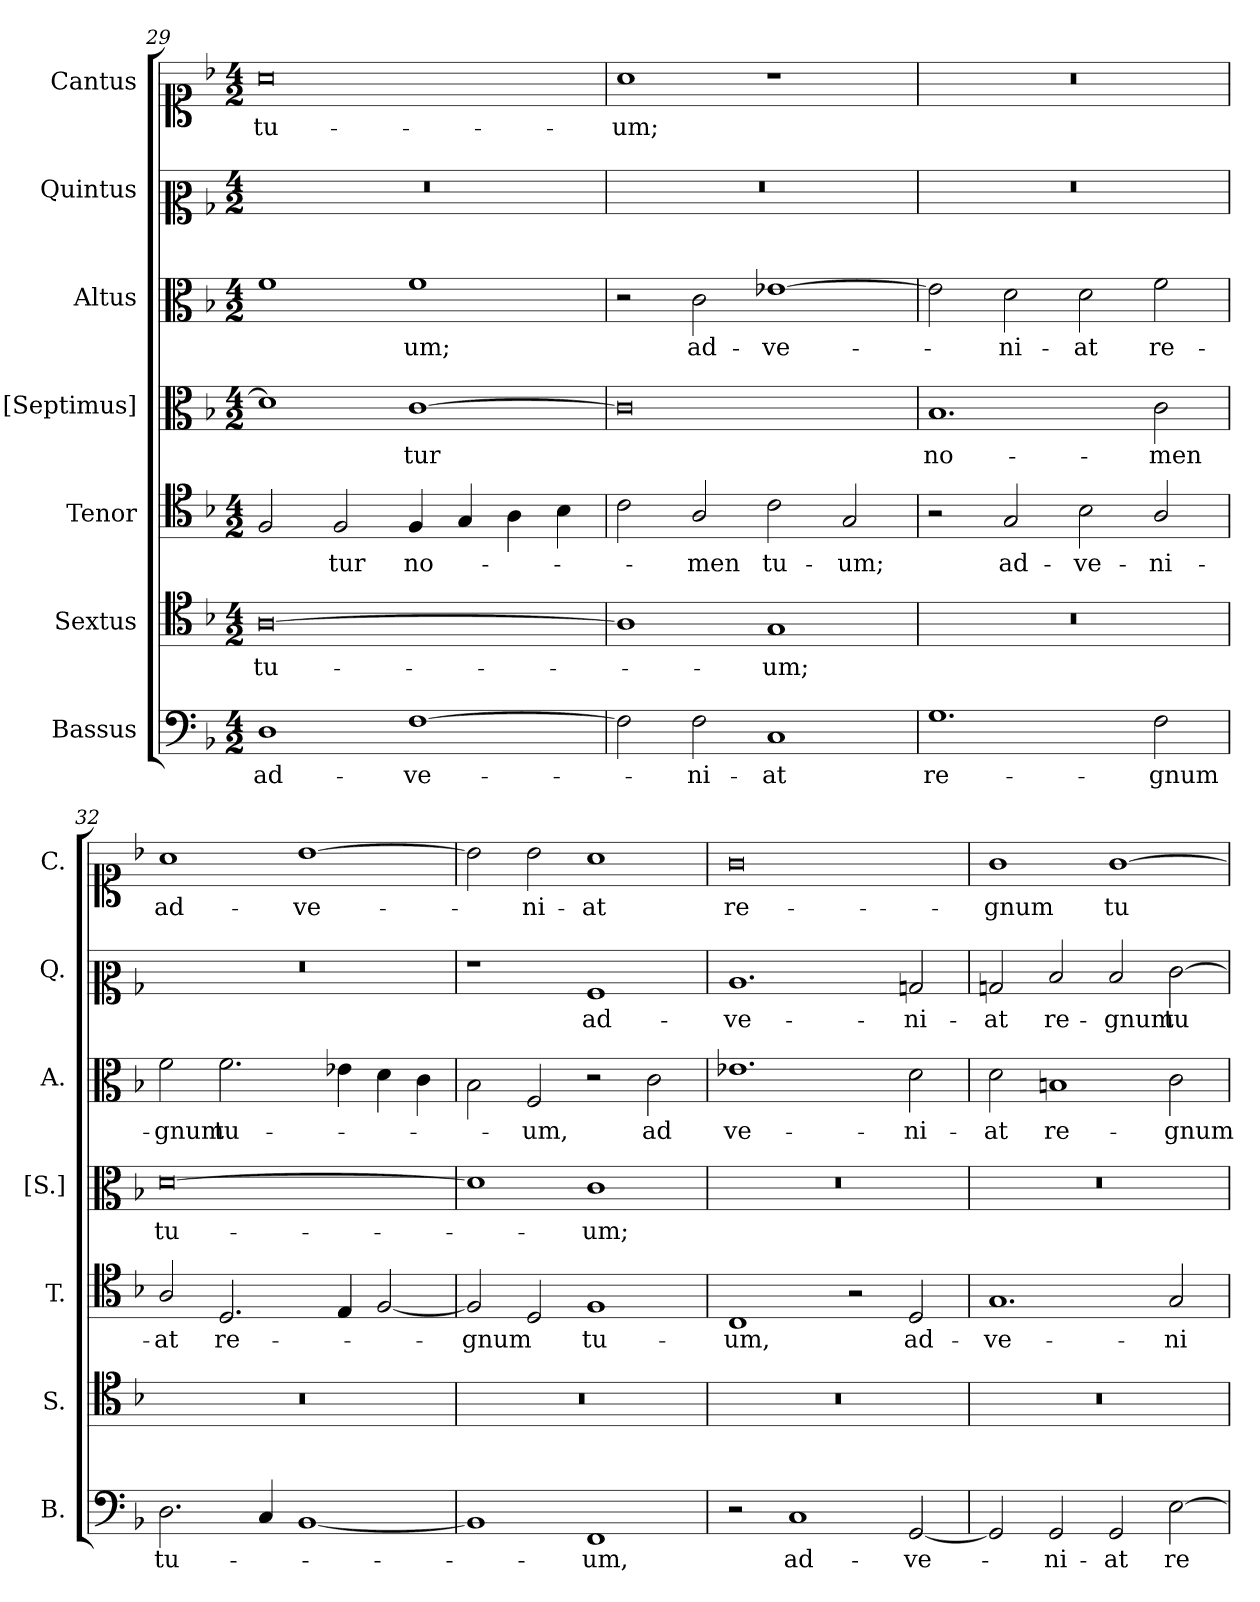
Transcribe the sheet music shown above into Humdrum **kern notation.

**kern	**text	**kern	**text	**kern	**text	**kern	**text	**kern	**text	**kern	**text	**kern	**text
*part7	*part7	*part6	*part6	*part5	*part5	*part4	*part4	*part3	*part3	*part2	*part2	*part1	*part1
*staff7	*staff7	*staff6	*staff6	*staff5	*staff5	*staff4	*staff4	*staff3	*staff3	*staff2	*staff2	*staff1	*staff1
*I"Bassus	*	*I"Sextus	*	*I"Tenor	*	*I"[Septimus]	*	*I"Altus	*	*I"Quintus	*	*I"Cantus	*
*I'B.	*	*I'S.	*	*I'T.	*	*I'[S.]	*	*I'A.	*	*I'Q.	*	*I'C.	*
*clefF4	*	*clefC4	*	*clefC4	*	*clefC3	*	*clefC3	*	*clefC2	*	*clefC1	*
*k[b-]	*	*k[b-]	*	*k[b-]	*	*k[b-]	*	*k[b-]	*	*k[b-]	*	*k[b-]	*
*M4/2	*	*M4/2	*	*M4/2	*	*M4/2	*	*M4/2	*	*M4/2	*	*M4/2	*
=29	=29	=29	=29	=29	=29	=29	=29	=29	=29	=29	=29	=29	=29
1D	ad-	[0A	tu-	2F/	.	1d]	.	1f	.	0r	.	0a	tu-
.	.	.	.	2F/	-tur	.	.	.	.	.	.	.	.
[1F	-ve-	.	.	4F/	no-	[1c	-tur	1f	-um;	.	.	.	.
.	.	.	.	4G/	.	.	.	.	.	.	.	.	.
.	.	.	.	4A\	.	.	.	.	.	.	.	.	.
.	.	.	.	4B-\	.	.	.	.	.	.	.	.	.
=30	=30	=30	=30	=30	=30	=30	=30	=30	=30	=30	=30	=30	=30
2F\]	.	1A]	.	2c\	.	0c]	.	2r	.	0r	.	1a	-um;
2F\	-ni-	.	.	2A/	-men	.	.	2c\	ad-	.	.	.	.
1C	-at	1G	-um;	2c\	tu-	.	.	[1e-X	-ve-	.	.	1r	.
.	.	.	.	2G/	-um;	.	.	.	.	.	.	.	.
=31	=31	=31	=31	=31	=31	=31	=31	=31	=31	=31	=31	=31	=31
1.G	re-	0r	.	2r	.	1.B-	no-	2e-\]	.	0r	.	0r	.
.	.	.	.	2G/	ad-	.	.	2d\	-ni-	.	.	.	.
.	.	.	.	2B-\	-ve-	.	.	2d\	-at	.	.	.	.
2F\	-gnum	.	.	2A/	-ni-	2c\	-men	2f\	re-	.	.	.	.
=32	=32	=32	=32	=32	=32	=32	=32	=32	=32	=32	=32	=32	=32
2.D\	tu-	0r	.	2A/	-at	[0d	tu-	2f\	-gnum	0r	.	1a	ad-
.	.	.	.	2.D/	re-	.	.	2.f\	tu-	.	.	.	.
4C/	.	.	.	.	.	.	.	.	.	.	.	.	.
[1BB-	.	.	.	.	.	.	.	.	.	.	.	[1b-	-ve-
.	.	.	.	4E/	.	.	.	4e-X\	.	.	.	.	.
.	.	.	.	[2F/	.	.	.	4d\	.	.	.	.	.
.	.	.	.	.	.	.	.	4c\	.	.	.	.	.
!!LO:LB:g=z
=33	=33	=33	=33	=33	=33	=33	=33	=33	=33	=33	=33	=33	=33
1BB-]	.	0r	.	2F/]	-gnum	1d]	.	2B-\	.	1r	.	2b-\]	.
.	.	.	.	2D/	.	.	.	2F/	-um,	.	.	2b-\	-ni-
1FF	-um,	.	.	1F	tu-	1c	-um;	2r	.	1A	ad-	1a	-at
.	.	.	.	.	.	.	.	2c\	ad	.	.	.	.
=34	=34	=34	=34	=34	=34	=34	=34	=34	=34	=34	=34	=34	=34
2r	.	0r	.	1C	-um,	0r	.	1.e-X	ve-	1.c	-ve-	0g	re-
1C	ad-	.	.	.	.	.	.	.	.	.	.	.	.
.	.	.	.	2r	.	.	.	.	.	.	.	.	.
[2GG/	-ve-	.	.	2D/	ad-	.	.	2d\	-ni-	2Bn/	-ni-	.	.
=35	=35	=35	=35	=35	=35	=35	=35	=35	=35	=35	=35	=35	=35
2GG/]	.	0r	.	1.G	-ve-	0r	.	2d\	-at	2Bn/	-at	1g	-gnum
2GG/	-ni-	.	.	.	.	.	.	1Bn	re-	2d/	re-	.	.
2GG/	-at	.	.	.	.	.	.	.	.	2d/	-gnum	[1g	tu-
[2E\	re-	.	.	2G/	-ni-	.	.	2c\	-gnum	[2e\	tu-	.	.
=	=	=	=	=	=	=	=	=	=	=	=	=	=
*-	*-	*-	*-	*-	*-	*-	*-	*-	*-	*-	*-	*-	*-
